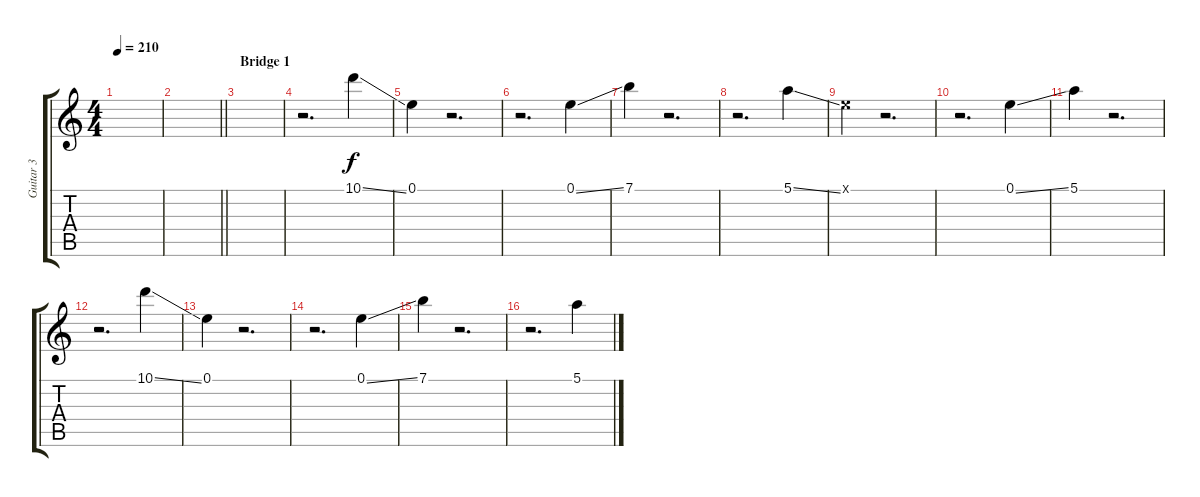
\track ("Guitar 3" "Guitar 3") {instrument distortionguitar}
\staff {score tabs}
\tuning (E4 B3 G3 D3 A2 E2) {hide}
\ts (4 4)
\tempo 210
\clef g2
\ks c
|
\barLineRight lightlight
|
\section ("" "Bridge 1")
|
r.2{d} 10.1{ss}.4 |
0.1.4 r.2{d} |
r.2{d} 0.1{ss}.4 |
7.1.4 r.2{d} |
r.2{d} 5.1{ss}.4 |
0.1{x}.4 r.2{d} |
r.2{d} 0.1{ss}.4 |
5.1.4 r.2{d} |
r.2{d} 10.1{ss}.4 |
0.1.4 r.2{d} |
r.2{d} 0.1{ss}.4 |
7.1.4 r.2{d} |
r.2{d} 5.1{ss}.4
